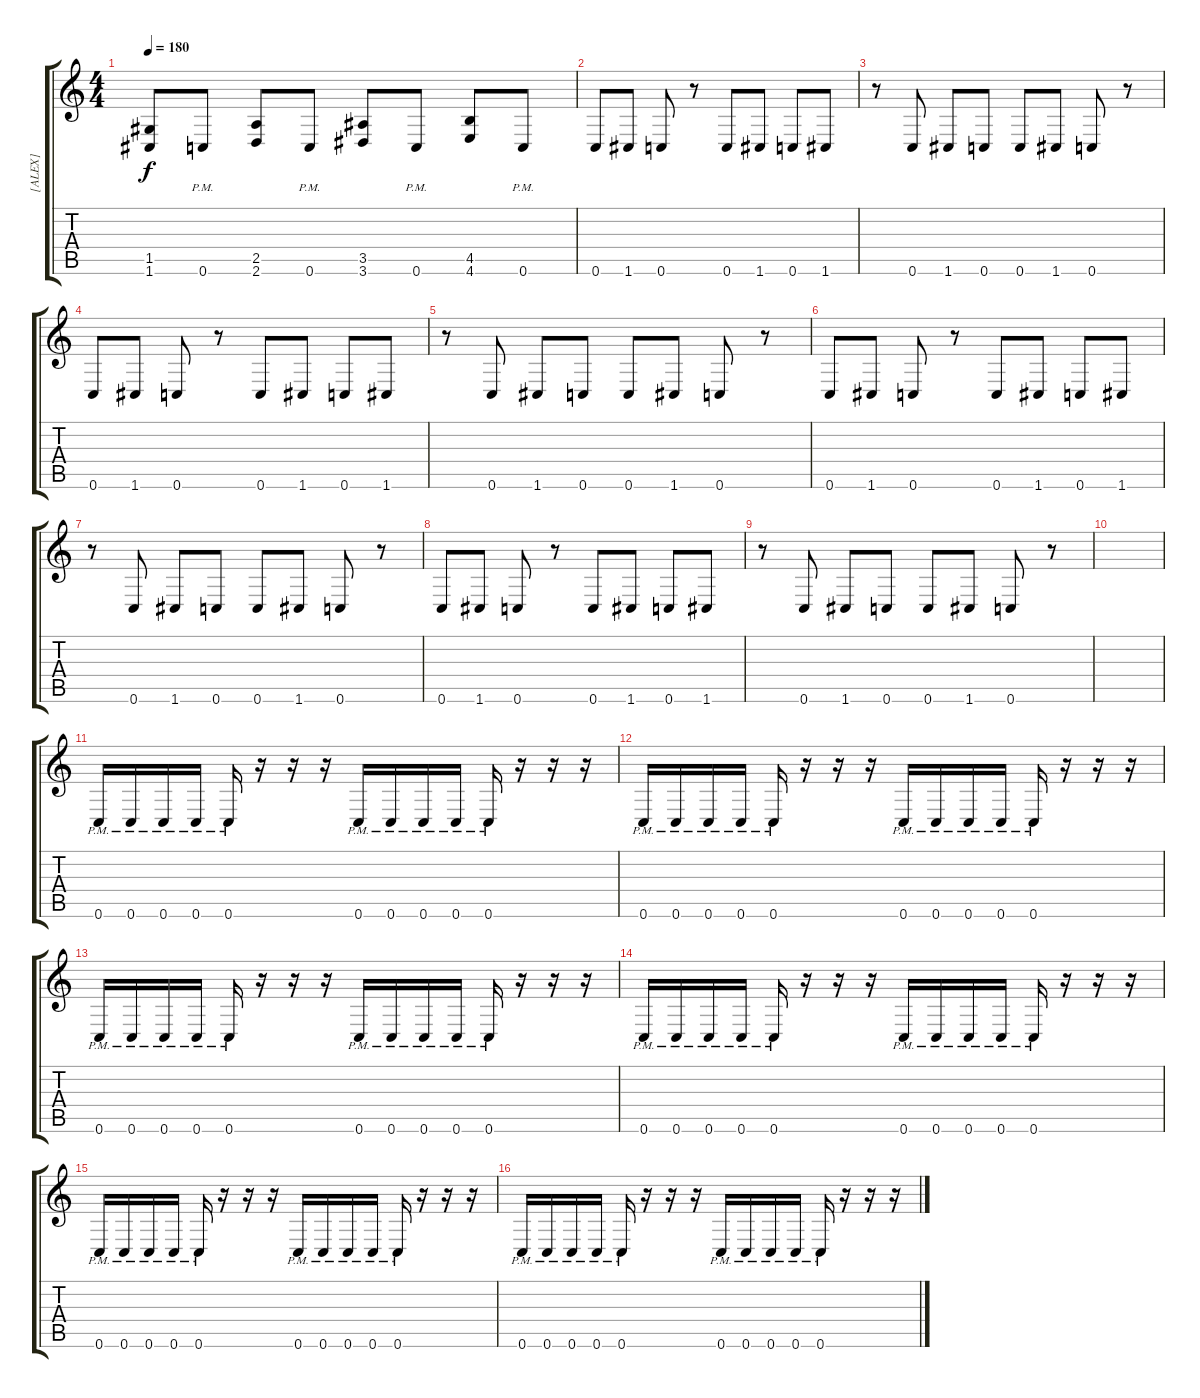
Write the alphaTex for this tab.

\track ("[ALEX]" "[ALEX]") {instrument overdrivenguitar}
\staff {score tabs}
\tuning (D4 A3 F3 C3 G2 C2) {hide}
\ts (4 4)
\tempo 180
\clef g2
\ks c
(1.5 1.6).8{dy f} 0.6{pm}.8 (2.5 2.6).8 0.6{pm}.8 (3.5 3.6).8 0.6{pm}.8 (4.5 4.6).8 0.6{pm}.8 |
0.6.8 1.6.8 0.6.8 r.8 0.6.8 1.6.8 0.6.8 1.6.8 |
r.8 0.6.8 1.6.8 0.6.8 0.6.8 1.6.8 0.6.8 r.8 |
0.6.8 1.6.8 0.6.8 r.8 0.6.8 1.6.8 0.6.8 1.6.8 |
r.8 0.6.8 1.6.8 0.6.8 0.6.8 1.6.8 0.6.8 r.8 |
0.6.8 1.6.8 0.6.8 r.8 0.6.8 1.6.8 0.6.8 1.6.8 |
r.8 0.6.8 1.6.8 0.6.8 0.6.8 1.6.8 0.6.8 r.8 |
0.6.8 1.6.8 0.6.8 r.8 0.6.8 1.6.8 0.6.8 1.6.8 |
r.8 0.6.8 1.6.8 0.6.8 0.6.8 1.6.8 0.6.8 r.8 |
|
0.6{pm}.16 0.6{pm}.16 0.6{pm}.16 0.6{pm}.16 0.6{pm}.16 r.16 r.16 r.16 0.6{pm}.16 0.6{pm}.16 0.6{pm}.16 0.6{pm}.16 0.6{pm}.16 r.16 r.16 r.16 |
0.6{pm}.16 0.6{pm}.16 0.6{pm}.16 0.6{pm}.16 0.6{pm}.16 r.16 r.16 r.16 0.6{pm}.16 0.6{pm}.16 0.6{pm}.16 0.6{pm}.16 0.6{pm}.16 r.16 r.16 r.16 |
0.6{pm}.16 0.6{pm}.16 0.6{pm}.16 0.6{pm}.16 0.6{pm}.16 r.16 r.16 r.16 0.6{pm}.16 0.6{pm}.16 0.6{pm}.16 0.6{pm}.16 0.6{pm}.16 r.16 r.16 r.16 |
0.6{pm}.16 0.6{pm}.16 0.6{pm}.16 0.6{pm}.16 0.6{pm}.16 r.16 r.16 r.16 0.6{pm}.16 0.6{pm}.16 0.6{pm}.16 0.6{pm}.16 0.6{pm}.16 r.16 r.16 r.16 |
0.6{pm}.16 0.6{pm}.16 0.6{pm}.16 0.6{pm}.16 0.6{pm}.16 r.16 r.16 r.16 0.6{pm}.16 0.6{pm}.16 0.6{pm}.16 0.6{pm}.16 0.6{pm}.16 r.16 r.16 r.16 |
0.6{pm}.16 0.6{pm}.16 0.6{pm}.16 0.6{pm}.16 0.6{pm}.16 r.16 r.16 r.16 0.6{pm}.16 0.6{pm}.16 0.6{pm}.16 0.6{pm}.16 0.6{pm}.16 r.16 r.16 r.16
